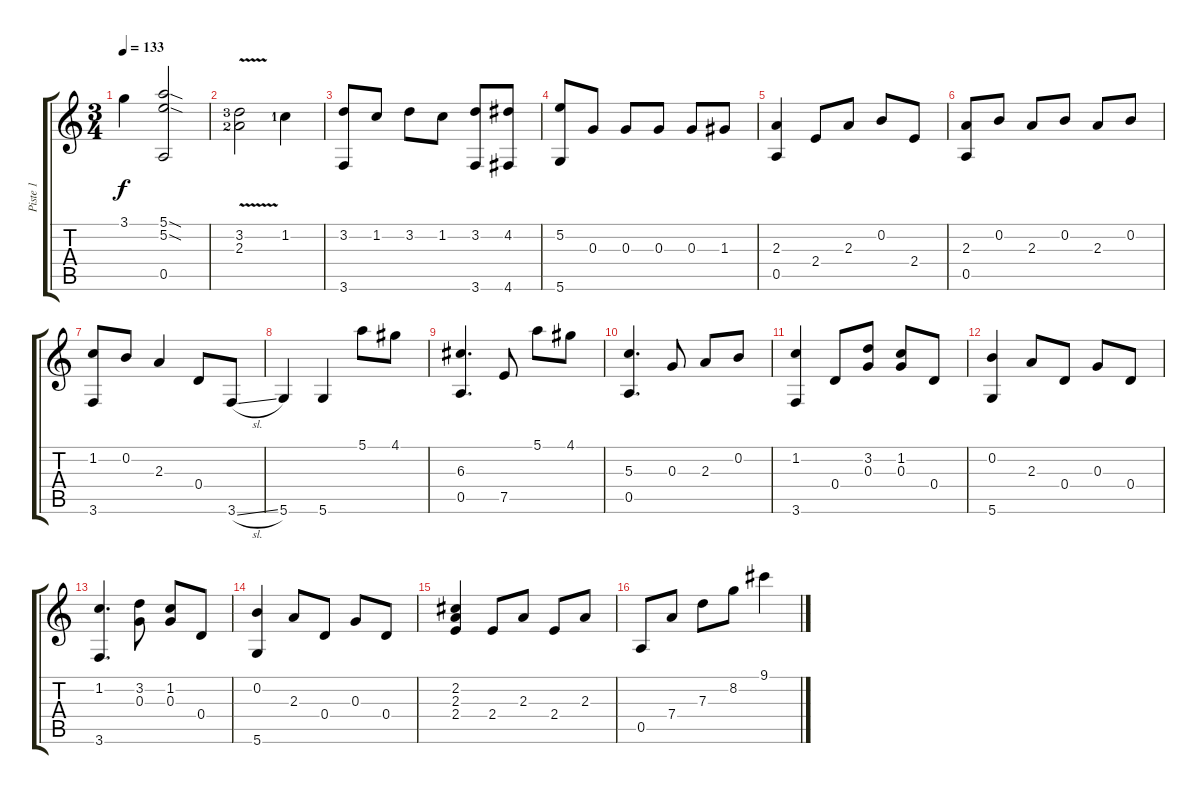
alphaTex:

\track ("Piste 1" "Piste 1") {instrument acousticguitarsteel}
\staff {score tabs}
\tuning (E4 B3 G3 D3 A2 D2) {hide}
\ts (3 4)
\tempo 133
\clef g2
\ks c
3.1.4{dy f} (5.1{sod} 5.2{sod} 0.5).2 |
(3.2{v lf 4} 2.3{lf 3}).2 1.2{lf 2}.4 |
(3.2 3.6).8 1.2.8 3.2.8 1.2.8 (3.2 3.6).8 (4.2 4.6).8 |
(5.2 5.6).8 0.3.8 0.3.8 0.3.8 0.3.8 1.3.8 |
(2.3 0.5).4 2.4.8 2.3.8 0.2.8 2.4.8 |
(2.3 0.5).8 0.2.8 2.3.8 0.2.8 2.3.8 0.2.8 |
(1.2 3.6).8 0.2.8 2.3.4 0.4.8 3.6{sl}.8 |
5.6.4 5.6.4 5.1.8 4.1.8 |
(6.3 0.5).4{d} 7.5.8 5.1.8 4.1.8 |
(5.3 0.5).4{d} 0.3.8 2.3.8 0.2.8 |
(1.2 3.6).4 0.4.8 (3.2 0.3).8 (1.2 0.3).8 0.4.8 |
(0.2 5.6).4 2.3.8 0.4.8 0.3.8 0.4.8 |
(1.2 3.6).4{d} (3.2 0.3).8 (1.2 0.3).8 0.4.8 |
(0.2 5.6).4 2.3.8 0.4.8 0.3.8 0.4.8 |
(2.2 2.3 2.4).4 2.4.8 2.3.8 2.4.8 2.3.8 |
0.5.8 7.4.8 7.3.8 8.2.8 9.1.4
